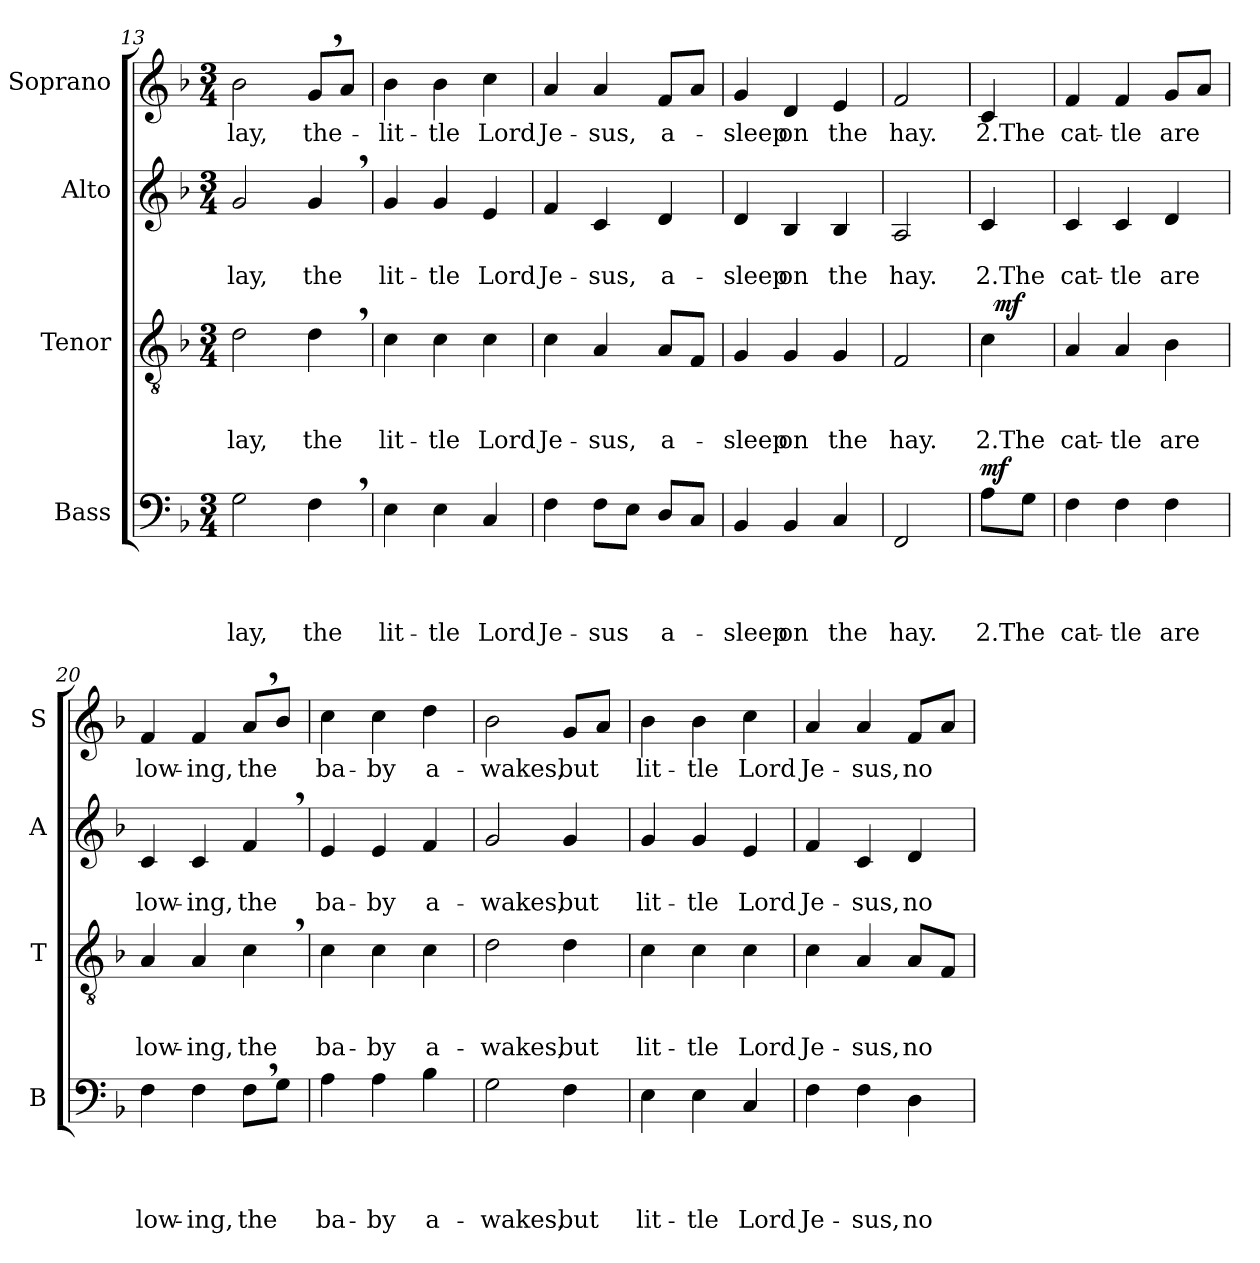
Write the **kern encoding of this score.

**kern	**text	**text	**text	**text	**dynam	**kern	**text	**text	**text	**dynam	**kern	**text	**text	**kern	**text	**dynam
*part4	*part4	*part4	*part4	*part4	*part4	*part3	*part3	*part3	*part3	*part3	*part2	*part2	*part2	*part1	*part1	*part1
*staff4	*staff4	*staff4	*staff4	*staff4	*staff4	*staff3	*staff3	*staff3	*staff3	*staff3	*staff2	*staff2	*staff2	*staff1	*staff1	*staff1
*I"Bass	*	*	*	*	*	*I"Tenor	*	*	*	*	*I"Alto	*	*	*I"Soprano	*	*
*I'B	*	*	*	*	*	*I'T	*	*	*	*	*I'A	*	*	*I'S	*	*
*clefF4	*	*	*	*	*	*clefGv2	*	*	*	*	*clefG2	*	*	*clefG2	*	*
*k[b-]	*	*	*	*	*	*k[b-]	*	*	*	*	*k[b-]	*	*	*k[b-]	*	*
*F:	*	*	*	*	*	*F:	*	*	*	*	*F:	*	*	*F:	*	*
*M3/4	*	*	*	*	*	*M3/4	*	*	*	*	*M3/4	*	*	*M3/4	*	*
=13	=13	=13	=13	=13	=13	=13	=13	=13	=13	=13	=13	=13	=13	=13	=13	=13
!	!	!	!	!LO:LY:b	!	!	!	!	!LO:LY:b	!	!	!	!LO:LY:b	!	!LO:LY:b	!
2G\	.	.	.	lay,	.	2d\	.	.	lay,	.	2g/	.	lay,	2b-\	lay,	.
!	!	!	!	!LO:LY:b	!	!	!	!	!LO:LY:b	!	!	!	!LO:LY:b	!	!LO:LY:b	!
4F,>\	.	.	.	the	.	4d,>\	.	.	the	.	4g,>/	.	the	8g,>/L	the-	.
.	.	.	.	.	.	.	.	.	.	.	.	.	.	8a/J	.	.
=14	=14	=14	=14	=14	=14	=14	=14	=14	=14	=14	=14	=14	=14	=14	=14	=14
!	!	!	!	!LO:LY:b	!	!	!	!	!LO:LY:b	!	!	!	!LO:LY:b	!	!LO:LY:b	!
4E\	.	.	.	lit-	.	4c\	.	.	lit-	.	4g/	.	lit-	4b-\	-lit-	.
!	!	!	!	!LO:LY:b	!	!	!	!	!LO:LY:b	!	!	!	!LO:LY:b	!	!LO:LY:b	!
4E\	.	.	.	-tle	.	4c\	.	.	-tle	.	4g/	.	-tle	4b-\	-tle	.
!	!	!	!	!LO:LY:b	!	!	!	!	!LO:LY:b	!	!	!	!LO:LY:b	!	!LO:LY:b	!
4C/	.	.	.	Lord	.	4c\	.	.	Lord	.	4e/	.	Lord	4cc\	Lord	.
=15	=15	=15	=15	=15	=15	=15	=15	=15	=15	=15	=15	=15	=15	=15	=15	=15
!	!	!	!	!LO:LY:b	!	!	!	!	!LO:LY:b	!	!	!	!LO:LY:b	!	!LO:LY:b	!
4F\	.	.	.	Je-	.	4c\	.	.	Je-	.	4f/	.	Je-	4a/	Je-	.
!	!	!	!	!LO:LY:b	!	!	!	!	!LO:LY:b	!	!	!	!LO:LY:b	!	!LO:LY:b	!
8F\L	.	.	.	-sus	.	4A/	.	.	-sus,	.	4c/	.	-sus,	4a/	-sus,	.
8E\J	.	.	.	.	.	.	.	.	.	.	.	.	.	.	.	.
!	!	!	!	!LO:LY:b	!	!	!	!	!LO:LY:b	!	!	!	!LO:LY:b	!	!LO:LY:b	!
8D/L	.	.	.	a-	.	8A/L	.	.	a-	.	4d/	.	a-	8f/L	a-	.
8C/J	.	.	.	.	.	8F/J	.	.	.	.	.	.	.	8a/J	.	.
=16	=16	=16	=16	=16	=16	=16	=16	=16	=16	=16	=16	=16	=16	=16	=16	=16
!	!	!	!	!LO:LY:b	!	!	!	!	!LO:LY:b	!	!	!	!LO:LY:b	!	!LO:LY:b	!
4BB-/	.	.	.	-sleep	.	4G/	.	.	-sleep	.	4d/	.	-sleep	4g/	-sleep	.
!	!	!	!	!LO:LY:b	!	!	!	!	!LO:LY:b	!	!	!	!LO:LY:b	!	!LO:LY:b	!
4BB-/	.	.	.	on	.	4G/	.	.	on	.	4B-/	.	on	4d/	on	.
!	!	!	!	!LO:LY:b	!	!	!	!	!LO:LY:b	!	!	!	!LO:LY:b	!	!LO:LY:b	!
4C/	.	.	.	the	.	4G/	.	.	the	.	4B-/	.	the	4e/	the	.
=17	=17	=17	=17	=17	=17	=17	=17	=17	=17	=17	=17	=17	=17	=17	=17	=17
!	!	!	!	!LO:LY:b	!	!	!	!	!LO:LY:b	!	!	!	!LO:LY:b	!	!LO:LY:b	!
2FF/	.	.	.	hay.	.	2F/	.	.	hay.	.	2A/	.	hay.	2f/	hay.	.
!!LO:PB:g=z
=18	=18	=18	=18	=18	=18	=18	=18	=18	=18	=18	=18	=18	=18	=18	=18	=18
!	!	!	!	!LO:LY:b:rj	!LO:DY:a	!	!	!	!LO:LY:b:rj	!	!	!	!LO:LY:b:rj	!	!LO:LY:b:rj	!
*	*	*	*	*	*	*^	*	*	*	*	*	*	*	*^	*	*
8A\L	.	.	.	2.The	mf	4c\	32ryy	.	.	2.The	.	4c/	.	2.The	4c/	32ryy	2.The	.
!	!	!	!	!	!	!	!	!	!	!	!LO:DY:a	!	!	!	!	!	!	!LO:DY:a
!	!	!	!	!	!	!	!	!	!	!	!	!	!	!	!	!	!	!LO:DY:n=1:b
.	.	.	.	.	.	.	8..ryy	.	.	.	mf	.	.	.	.	8..ryy	.	mf mf
8G\J	.	.	.	.	.	.	.	.	.	.	.	.	.	.	.	.	.	.
=19	=19	=19	=19	=19	=19	=19	=19	=19	=19	=19	=19	=19	=19	=19	=19	=19	=19	=19
!	!	!	!	!LO:LY:b	!	!	!	!	!	!LO:LY:b	!	!	!	!LO:LY:b	!	!	!LO:LY:b	!
*	*	*	*	*	*	*v	*v	*	*	*	*	*	*	*	*v	*v	*	*
4F\	.	.	.	cat-	.	4A/	.	.	cat-	.	4c/	.	cat-	4f/	cat-	.
!	!	!	!	!LO:LY:b	!	!	!	!	!LO:LY:b	!	!	!	!LO:LY:b	!	!LO:LY:b	!
4F\	.	.	.	-tle	.	4A/	.	.	-tle	.	4c/	.	-tle	4f/	-tle	.
!	!	!	!	!LO:LY:b	!	!	!	!	!LO:LY:b	!	!	!	!LO:LY:b	!	!LO:LY:b	!
4F\	.	.	.	are	.	4B-\	.	.	are	.	4d/	.	are	8g/L	are	.
.	.	.	.	.	.	.	.	.	.	.	.	.	.	8a/J	.	.
=20	=20	=20	=20	=20	=20	=20	=20	=20	=20	=20	=20	=20	=20	=20	=20	=20
!	!	!	!	!LO:LY:b	!	!	!	!	!LO:LY:b	!	!	!	!LO:LY:b	!	!LO:LY:b	!
4F\	.	.	.	low-	.	4A/	.	.	low-	.	4c/	.	low-	4f/	low-	.
!	!	!	!	!LO:LY:b	!	!	!	!	!LO:LY:b	!	!	!	!LO:LY:b	!	!LO:LY:b	!
4F\	.	.	.	-ing,	.	4A/	.	.	-ing,	.	4c/	.	-ing,	4f/	-ing,	.
!	!	!	!	!LO:LY:b	!	!	!	!	!LO:LY:b	!	!	!	!LO:LY:b	!	!LO:LY:b	!
8F,>\L	.	.	.	the	.	4c,>\	.	.	the	.	4f,>/	.	the	8a,>/L	the	.
8G\J	.	.	.	.	.	.	.	.	.	.	.	.	.	8b-/J	.	.
=21	=21	=21	=21	=21	=21	=21	=21	=21	=21	=21	=21	=21	=21	=21	=21	=21
!	!	!	!	!LO:LY:b	!	!	!	!	!LO:LY:b	!	!	!	!LO:LY:b	!	!LO:LY:b	!
4A\	.	.	.	ba-	.	4c\	.	.	ba-	.	4e/	.	ba-	4cc\	ba-	.
!	!	!	!	!LO:LY:b	!	!	!	!	!LO:LY:b	!	!	!	!LO:LY:b	!	!LO:LY:b	!
4A\	.	.	.	-by	.	4c\	.	.	-by	.	4e/	.	-by	4cc\	-by	.
!	!	!	!	!LO:LY:b	!	!	!	!	!LO:LY:b	!	!	!	!LO:LY:b	!	!LO:LY:b	!
4B-\	.	.	.	a-	.	4c\	.	.	a-	.	4f/	.	a-	4dd\	a-	.
=22	=22	=22	=22	=22	=22	=22	=22	=22	=22	=22	=22	=22	=22	=22	=22	=22
!	!	!	!	!LO:LY:b	!	!	!	!	!LO:LY:b	!	!	!	!LO:LY:b	!	!LO:LY:b	!
2G\	.	.	.	-wakes,	.	2d\	.	.	-wakes,	.	2g/	.	-wakes,	2b-\	-wakes,	.
!	!	!	!	!LO:LY:b	!	!	!	!	!LO:LY:b	!	!	!	!LO:LY:b	!	!LO:LY:b	!
4F\	.	.	.	but	.	4d\	.	.	but	.	4g/	.	but	8g/L	but	.
.	.	.	.	.	.	.	.	.	.	.	.	.	.	8a/J	.	.
=23	=23	=23	=23	=23	=23	=23	=23	=23	=23	=23	=23	=23	=23	=23	=23	=23
!	!	!	!	!LO:LY:b	!	!	!	!	!LO:LY:b	!	!	!	!LO:LY:b	!	!LO:LY:b	!
4E\	.	.	.	lit-	.	4c\	.	.	lit-	.	4g/	.	lit-	4b-\	lit-	.
!	!	!	!	!LO:LY:b	!	!	!	!	!LO:LY:b	!	!	!	!LO:LY:b	!	!LO:LY:b	!
4E\	.	.	.	-tle	.	4c\	.	.	-tle	.	4g/	.	-tle	4b-\	-tle	.
!	!	!	!	!LO:LY:b	!	!	!	!	!LO:LY:b	!	!	!	!LO:LY:b	!	!LO:LY:b	!
4C/	.	.	.	Lord	.	4c\	.	.	Lord	.	4e/	.	Lord	4cc\	Lord	.
!!LO:LB:g=z
=24	=24	=24	=24	=24	=24	=24	=24	=24	=24	=24	=24	=24	=24	=24	=24	=24
!	!	!	!	!LO:LY:b	!	!	!	!	!LO:LY:b	!	!	!	!LO:LY:b	!	!LO:LY:b	!
4F\	.	.	.	Je-	.	4c\	.	.	Je-	.	4f/	.	Je-	4a/	Je-	.
!	!	!	!	!LO:LY:b	!	!	!	!	!LO:LY:b	!	!	!	!LO:LY:b	!	!LO:LY:b	!
4F\	.	.	.	-sus,	.	4A/	.	.	-sus,	.	4c/	.	-sus,	4a/	-sus,	.
!	!	!	!	!LO:LY:b	!	!	!	!	!LO:LY:b	!	!	!	!LO:LY:b	!	!LO:LY:b	!
4D\	.	.	.	no	.	8A/L	.	.	no	.	4d/	.	no	8f/L	no	.
.	.	.	.	.	.	8F/J	.	.	.	.	.	.	.	8a/J	.	.
=	=	=	=	=	=	=	=	=	=	=	=	=	=	=	=	=
*-	*-	*-	*-	*-	*-	*-	*-	*-	*-	*-	*-	*-	*-	*-	*-	*-
